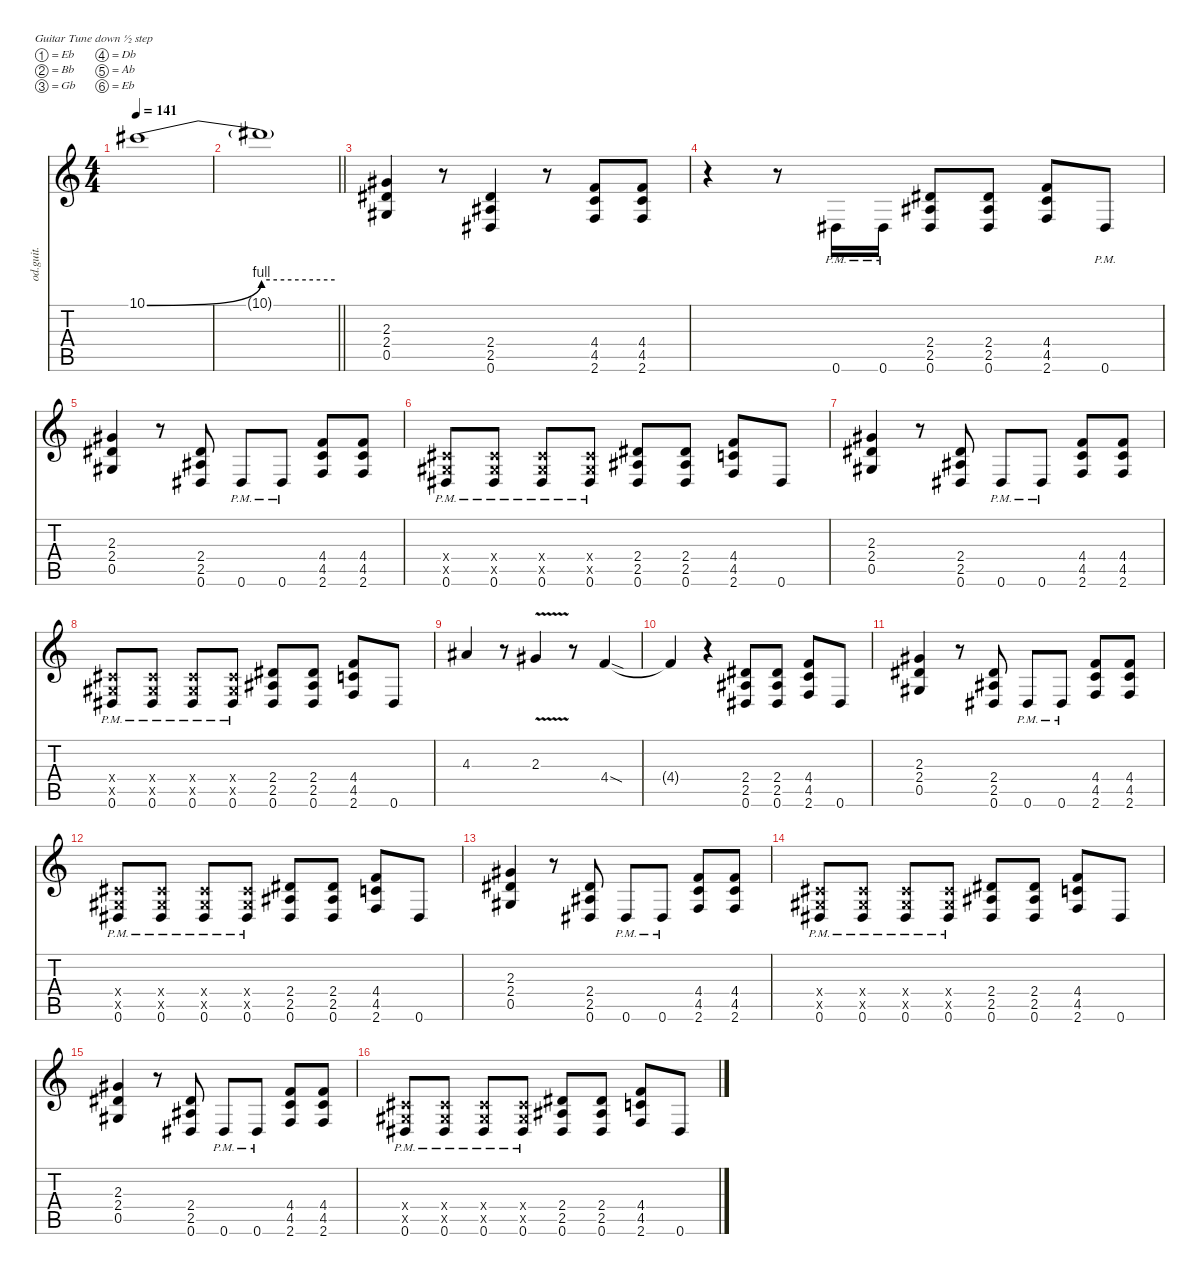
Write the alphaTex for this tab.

\defaultSystemsLayout 4
\hideDynamics
\bracketExtendMode nobrackets
\otherSystemsTrackNameOrientation horizontal
\track ("Guitar" "od.guit.") {instrument overdrivenguitar}
\staff {score tabs}
\tuning (Eb4 Bb3 Gb3 Db3 Ab2 Eb2)
\ts (4 4)
\tempo 141
\clef g2
\ks c
10.1{be (bend 0 0 60 4) acc #}.1{dy fff instrument overdrivenguitar beam Down} |
\barLineRight lightlight
10.1{be (hold 0 4 60 4) t}.1{dy f beam Down} |
(2.3{acc #} 2.4{acc #} 0.5{acc #}).4{beam Up} r.8{beam Up} (2.4{acc #} 2.5{acc #} 0.6{acc #}).4{beam Up} r.8{beam Up} (4.4 4.5 2.6).8{beam Up} (4.4 4.5 2.6).8{beam Up} |
r.4{beam Down} r.8{beam Down} 0.6{pm acc #}.16{beam Up} 0.6{pm acc #}.16{beam Up} (2.4{acc #} 2.5{acc #} 0.6{acc #}).8{beam Up} (2.4{acc #} 2.5{acc #} 0.6{acc #}).8{beam Up} (4.4 4.5 2.6).8{beam Up} 0.6{pm acc #}.8{beam Up} |
(2.3{acc #} 2.4{acc #} 0.5{acc #}).4{beam Up} r.8{beam Up} (2.4{acc #} 2.5{acc #} 0.6{acc #}).8{beam Up} 0.6{pm acc #}.8{beam Up} 0.6{pm acc #}.8{beam Up} (4.4 4.5 2.6).8{beam Up} (4.4 4.5 2.6).8{beam Up} |
(0.4{x acc #} 0.5{x acc #} 0.6{pm acc #}).8{beam Up} (0.4{x acc #} 0.5{x acc #} 0.6{pm acc #}).8{beam Up} (0.4{x acc #} 0.5{x acc #} 0.6{pm acc #}).8{beam Up} (0.4{x acc #} 0.5{x acc #} 0.6{pm acc #}).8{beam Up} (2.4{acc #} 2.5{acc #} 0.6{acc #}).8{beam Up} (2.4{acc #} 2.5{acc #} 0.6{acc #}).8{beam Up} (4.4 4.5 2.6).8{beam Up} 0.6{acc #}.8{beam Up} |
(2.3{acc #} 2.4{acc #} 0.5{acc #}).4{beam Up} r.8{beam Up} (2.4{acc #} 2.5{acc #} 0.6{acc #}).8{beam Up} 0.6{pm acc #}.8{beam Up} 0.6{pm acc #}.8{beam Up} (4.4 4.5 2.6).8{beam Up} (4.4 4.5 2.6).8{beam Up} |
(0.4{x acc #} 0.5{x acc #} 0.6{pm acc #}).8{beam Up} (0.4{x acc #} 0.5{x acc #} 0.6{pm acc #}).8{beam Up} (0.4{x acc #} 0.5{x acc #} 0.6{pm acc #}).8{beam Up} (0.4{x acc #} 0.5{x acc #} 0.6{pm acc #}).8{beam Up} (2.4{acc #} 2.5{acc #} 0.6{acc #}).8{beam Up} (2.4{acc #} 2.5{acc #} 0.6{acc #}).8{beam Up} (4.4 4.5 2.6).8{beam Up} 0.6{acc #}.8{beam Up} |
4.3{acc #}.4{dy fff beam Up} r.8{beam Down} 2.3{v acc #}.4{beam Up} r.8{beam Up} 4.4{sod}.4{beam Up} |
4.4{t}.4{dy f beam Up} r.4{beam Up} (2.4{acc #} 2.5{acc #} 0.6{acc #}).8{beam Up} (2.4{acc #} 2.5{acc #} 0.6{acc #}).8{beam Up} (4.4 4.5 2.6).8{beam Up} 0.6{acc #}.8{beam Up} |
(2.3{acc #} 2.4{acc #} 0.5{acc #}).4{beam Up} r.8{beam Up} (2.4{acc #} 2.5{acc #} 0.6{acc #}).8{beam Up} 0.6{pm acc #}.8{beam Up} 0.6{pm acc #}.8{beam Up} (4.4 4.5 2.6).8{beam Up} (4.4 4.5 2.6).8{beam Up} |
(0.4{x acc #} 0.5{x acc #} 0.6{pm acc #}).8{beam Up} (0.4{x acc #} 0.5{x acc #} 0.6{pm acc #}).8{beam Up} (0.4{x acc #} 0.5{x acc #} 0.6{pm acc #}).8{beam Up} (0.4{x acc #} 0.5{x acc #} 0.6{pm acc #}).8{beam Up} (2.4{acc #} 2.5{acc #} 0.6{acc #}).8{beam Up} (2.4{acc #} 2.5{acc #} 0.6{acc #}).8{beam Up} (4.4 4.5 2.6).8{beam Up} 0.6{acc #}.8{beam Up} |
(2.3{acc #} 2.4{acc #} 0.5{acc #}).4{beam Up} r.8{beam Up} (2.4{acc #} 2.5{acc #} 0.6{acc #}).8{beam Up} 0.6{pm acc #}.8{beam Up} 0.6{pm acc #}.8{beam Up} (4.4 4.5 2.6).8{beam Up} (4.4 4.5 2.6).8{beam Up} |
(0.4{x acc #} 0.5{x acc #} 0.6{pm acc #}).8{beam Up} (0.4{x acc #} 0.5{x acc #} 0.6{pm acc #}).8{beam Up} (0.4{x acc #} 0.5{x acc #} 0.6{pm acc #}).8{beam Up} (0.4{x acc #} 0.5{x acc #} 0.6{pm acc #}).8{beam Up} (2.4{acc #} 2.5{acc #} 0.6{acc #}).8{beam Up} (2.4{acc #} 2.5{acc #} 0.6{acc #}).8{beam Up} (4.4 4.5 2.6).8{beam Up} 0.6{acc #}.8{beam Up} |
(2.3{acc #} 2.4{acc #} 0.5{acc #}).4{beam Up} r.8{beam Up} (2.4{acc #} 2.5{acc #} 0.6{acc #}).8{beam Up} 0.6{pm acc #}.8{beam Up} 0.6{pm acc #}.8{beam Up} (4.4 4.5 2.6).8{beam Up} (4.4 4.5 2.6).8{beam Up} |
(0.4{x acc #} 0.5{x acc #} 0.6{pm acc #}).8{beam Up} (0.4{x acc #} 0.5{x acc #} 0.6{pm acc #}).8{beam Up} (0.4{x acc #} 0.5{x acc #} 0.6{pm acc #}).8{beam Up} (0.4{x acc #} 0.5{x acc #} 0.6{pm acc #}).8{beam Up} (2.4{acc #} 2.5{acc #} 0.6{acc #}).8{beam Up} (2.4{acc #} 2.5{acc #} 0.6{acc #}).8{beam Up} (4.4 4.5 2.6).8{beam Up} 0.6{acc #}.8{beam Up}
